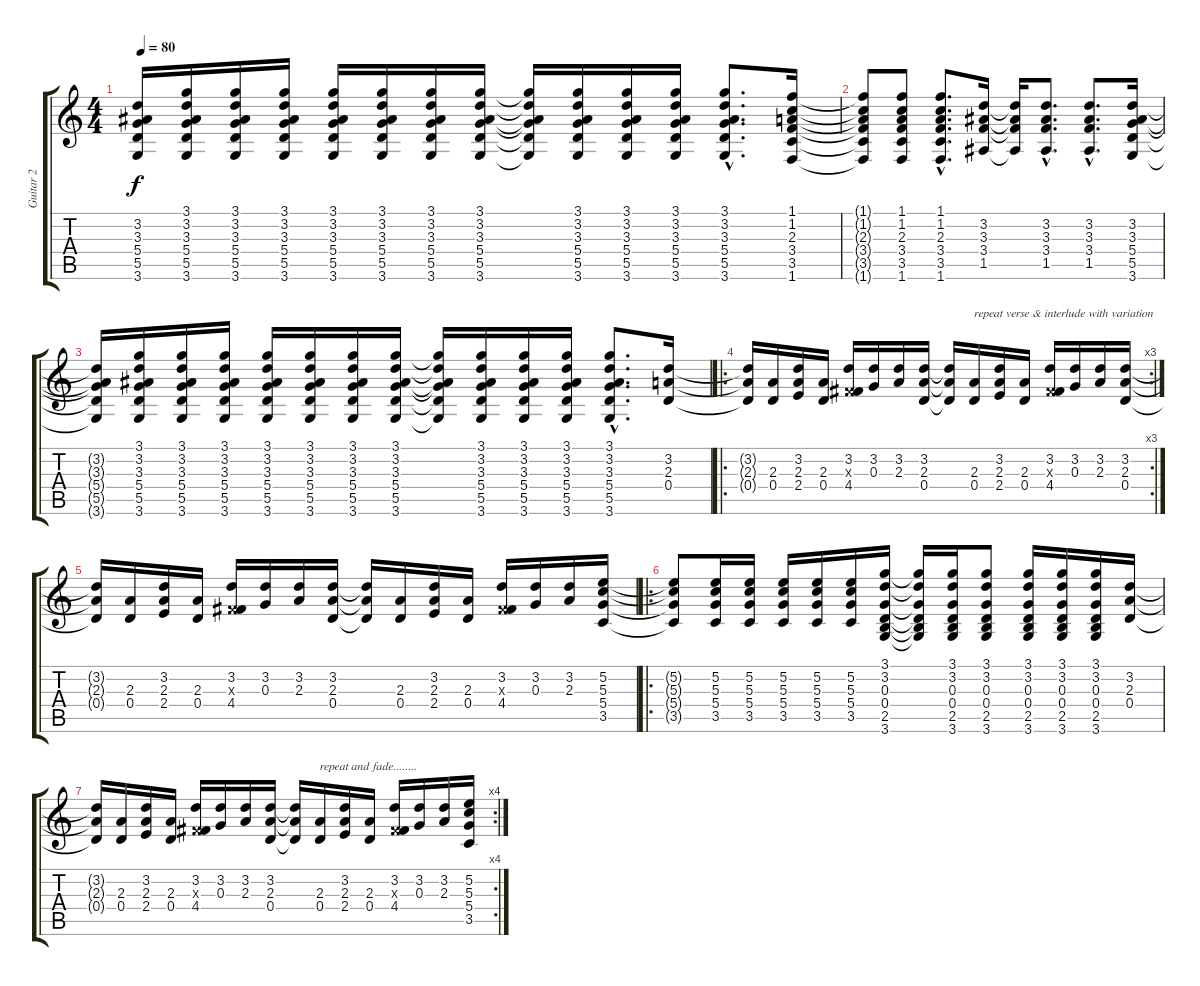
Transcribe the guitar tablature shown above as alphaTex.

\track ("Guitar 2" "Guitar 2") {instrument distortionguitar}
\staff {score tabs}
\tuning (E4 B3 G3 D3 A2 E2) {hide}
\ts (4 4)
\tempo 80
\clef g2
\ks c
(3.2{t} 3.3{t} 5.4{t} 5.5{t} 3.6{t}).16{dy f} (3.1 3.2 3.3 5.4 5.5 3.6).16 (3.1 3.2 3.3 5.4 5.5 3.6).16 (3.1 3.2 3.3 5.4 5.5 3.6).16 (3.1 3.2 3.3 5.4 5.5 3.6).16 (3.1 3.2 3.3 5.4 5.5 3.6).16 (3.1 3.2 3.3 5.4 5.5 3.6).16 (3.1 3.2 3.3 5.4 5.5 3.6).16 (3.1{t} 3.2{t} 3.3{t} 5.4{t} 5.5{t} 3.6{t}).16 (3.1 3.2 3.3 5.4 5.5 3.6).16 (3.1 3.2 3.3 5.4 5.5 3.6).16 (3.1 3.2 3.3 5.4 5.5 3.6).16 (3.1{hac} 3.2{hac} 3.3{hac} 5.4{hac} 5.5{hac} 3.6{hac}).8{d} (1.1 1.2 2.3 3.4 3.5 1.6).16 |
(1.1{t} 1.2{t} 2.3{t} 3.4{t} 3.5{t} 1.6{t}).8 (1.1 1.2 2.3 3.4 3.5 1.6).8 (1.1{hac} 1.2{hac} 2.3{hac} 3.4{hac} 3.5{hac} 1.6{hac}).8{d} (3.2 3.3 3.4 1.5).16 (3.2{t} 3.3{t} 3.4{t} 1.5{t}).16 (3.2{hac} 3.3{hac} 3.4{hac} 1.5{hac}).8{d} (3.2{hac} 3.3{hac} 3.4{hac} 1.5{hac}).8{d} (3.2 3.3 5.4 5.5 3.6).16 |
(3.2{t} 3.3{t} 5.4{t} 5.5{t} 3.6{t}).16 (3.1 3.2 3.3 5.4 5.5 3.6).16 (3.1 3.2 3.3 5.4 5.5 3.6).16 (3.1 3.2 3.3 5.4 5.5 3.6).16 (3.1 3.2 3.3 5.4 5.5 3.6).16 (3.1 3.2 3.3 5.4 5.5 3.6).16 (3.1 3.2 3.3 5.4 5.5 3.6).16 (3.1 3.2 3.3 5.4 5.5 3.6).16 (3.1{t} 3.2{t} 3.3{t} 5.4{t} 5.5{t} 3.6{t}).16 (3.1 3.2 3.3 5.4 5.5 3.6).16 (3.1 3.2 3.3 5.4 5.5 3.6).16 (3.1 3.2 3.3 5.4 5.5 3.6).16 (3.1{hac} 3.2{hac} 3.3{hac} 5.4{hac} 5.5{hac} 3.6{hac}).8{d} (3.2 2.3 0.4).16 |
\ro
\rc 3
(3.2{t} 2.3{t} 0.4{t}).16 (2.3 0.4).16 (3.2 2.3 2.4).16 (2.3 0.4).16 (3.2 -1.3{x} 4.4).16 (3.2 0.3).16 (3.2 2.3).16 (3.2 2.3 0.4).16 (3.2{t} 2.3{t} 0.4{t}).16 (2.3 0.4).16{txt "repeat verse & interlude with variation"} (3.2 2.3 2.4).16 (2.3 0.4).16 (3.2 -1.3{x} 4.4).16 (3.2 0.3).16 (3.2 2.3).16 (3.2 2.3 0.4).16 |
(3.2{t} 2.3{t} 0.4{t}).16 (2.3 0.4).16 (3.2 2.3 2.4).16 (2.3 0.4).16 (3.2 -1.3{x} 4.4).16 (3.2 0.3).16 (3.2 2.3).16 (3.2 2.3 0.4).16 (3.2{t} 2.3{t} 0.4{t}).16 (2.3 0.4).16 (3.2 2.3 2.4).16 (2.3 0.4).16 (3.2 -1.3{x} 4.4).16 (3.2 0.3).16 (3.2 2.3).16 (5.2 5.3 5.4 3.5).16 |
\ro
(5.2{t} 5.3{t} 5.4{t} 3.5{t}).8 (5.2 5.3 5.4 3.5).16 (5.2 5.3 5.4 3.5).16 (5.2 5.3 5.4 3.5).16 (5.2 5.3 5.4 3.5).16 (5.2 5.3 5.4 3.5).16 (3.1 3.2 0.3 0.4 2.5 3.6).16 (3.1{t} 3.2{t} 0.3{t} 0.4{t} 2.5{t} 3.6{t}).16 (3.1 3.2 0.3 0.4 2.5 3.6).16 (3.1 3.2 0.3 0.4 2.5 3.6).8 (3.1 3.2 0.3 0.4 2.5 3.6).16 (3.1 3.2 0.3 0.4 2.5 3.6).16 (3.1 3.2 0.3 0.4 2.5 3.6).16 (3.2 2.3 0.4).16 |
\rc 4
(3.2{t} 2.3{t} 0.4{t}).16 (2.3 0.4).16 (3.2 2.3 2.4).16 (2.3 0.4).16 (3.2 -1.3{x} 4.4).16 (3.2 0.3).16 (3.2 2.3).16 (3.2 2.3 0.4).16 (3.2{t} 2.3{t} 0.4{t}).16 (2.3 0.4).16{txt "repeat and fade........"} (3.2 2.3 2.4).16 (2.3 0.4).16 (3.2 -1.3{x} 4.4).16 (3.2 0.3).16 (3.2 2.3).16 (5.2 5.3 5.4 3.5).16
